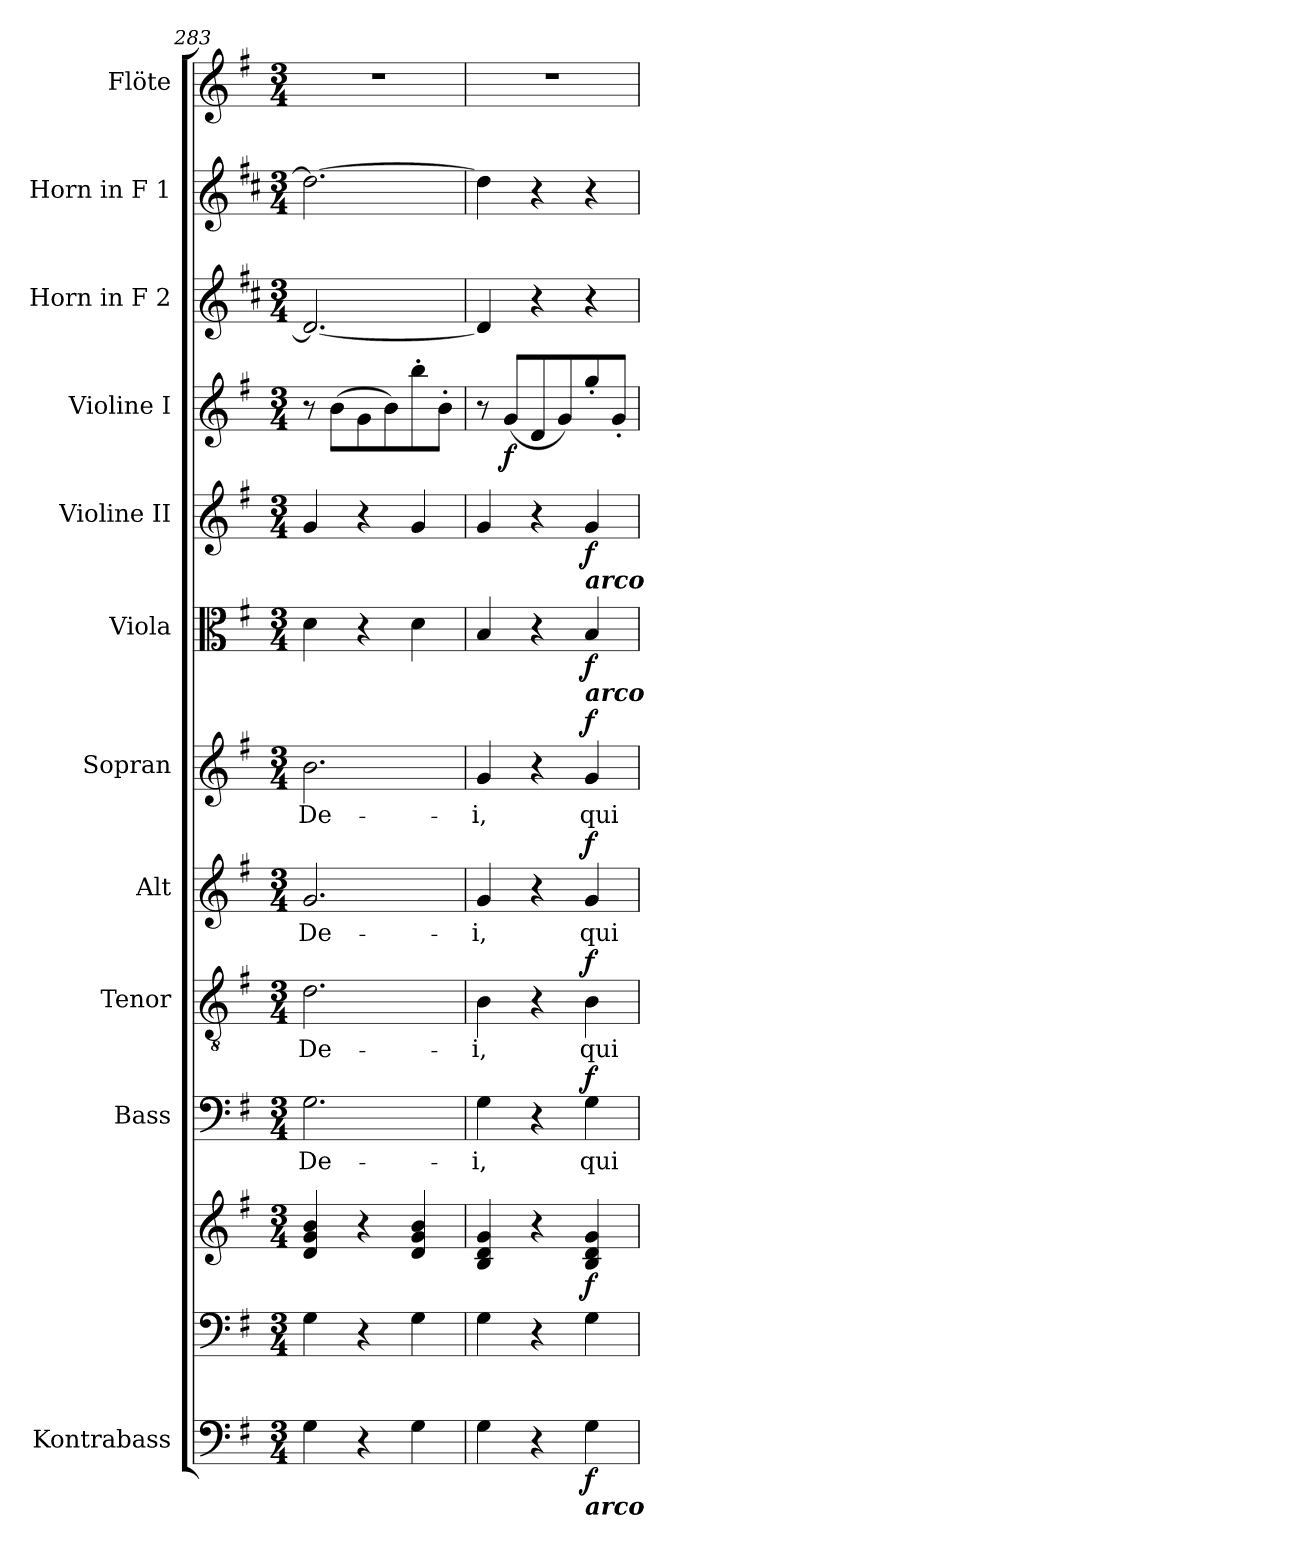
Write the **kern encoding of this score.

**kern	**dynam	**kern	**kern	**dynam	**kern	**text	**dynam	**kern	**text	**dynam	**kern	**text	**dynam	**kern	**text	**dynam	**kern	**dynam	**kern	**dynam	**kern	**dynam	**kern	**kern	**kern
*part12	*part12	*part11	*part11	*part11	*part10	*part10	*part10	*part9	*part9	*part9	*part8	*part8	*part8	*part7	*part7	*part7	*part6	*part6	*part5	*part5	*part4	*part4	*part3	*part2	*part1
*staff13	*staff13	*staff12	*staff11	*staff11/12	*staff10	*staff10	*staff10	*staff9	*staff9	*staff9	*staff8	*staff8	*staff8	*staff7	*staff7	*staff7	*staff6	*staff6	*staff5	*staff5	*staff4	*staff4	*staff3	*staff2	*staff1
*I"Kontrabass	*	*	*	*	*I"Bass	*	*	*I"Tenor	*	*	*I"Alt	*	*	*I"Sopran	*	*	*I"Viola	*	*I"Violine II	*	*I"Violine I	*	*I"Horn in F 2	*I"Horn in F 1	*I"Flöte
*I'Kb.	*	*	*	*	*I'B.	*	*	*I'T.	*	*	*I'A.	*	*	*I'S.	*	*	*I'Vla.	*	*I'Vl. II	*	*I'Vl. I	*	*	*	*I'Fl.
*clefF4	*	*clefF4	*clefG2	*	*clefF4	*	*	*clefGv2	*	*	*clefG2	*	*	*clefG2	*	*	*clefC3	*	*clefG2	*	*clefG2	*	*clefG2	*clefG2	*clefG2
*ITrd7c12	*	*	*	*	*	*	*	*	*	*	*	*	*	*	*	*	*	*	*	*	*	*	*ITrd4c7	*ITrd4c7	*
*k[f#]	*	*k[f#]	*k[f#]	*	*k[f#]	*	*	*k[f#]	*	*	*k[f#]	*	*	*k[f#]	*	*	*k[f#]	*	*k[f#]	*	*k[f#]	*	*k[f#]	*k[f#]	*k[f#]
*G:	*	*G:	*G:	*	*G:	*	*	*G:	*	*	*G:	*	*	*G:	*	*	*G:	*	*G:	*	*G:	*	*G:	*G:	*G:
*M3/4	*	*M3/4	*M3/4	*	*M3/4	*	*	*M3/4	*	*	*M3/4	*	*	*M3/4	*	*	*M3/4	*	*M3/4	*	*M3/4	*	*M3/4	*M3/4	*M3/4
=283	=283	=283	=283	=283	=283	=283	=283	=283	=283	=283	=283	=283	=283	=283	=283	=283	=283	=283	=283	=283	=283	=283	=283	=283	=283
!	!	!	!	!	!	!LO:LY:b	!	!	!LO:LY:b	!	!	!LO:LY:b	!	!	!LO:LY:b	!	!	!	!	!	!	!	!	!	!
4GG\	.	4G\	4d/ 4g/ 4b/	.	2.G\	De-	.	2.d\	De-	.	2.g/	De-	.	2.b\	De-	.	4d\	.	4g/	.	8r	.	2.G/_	2.g\_	2.r
.	.	.	.	.	.	.	.	.	.	.	.	.	.	.	.	.	.	.	.	.	(>8b\L	.	.	.	.
4r	.	4r	4r	.	.	.	.	.	.	.	.	.	.	.	.	.	4r	.	4r	.	8g\	.	.	.	.
.	.	.	.	.	.	.	.	.	.	.	.	.	.	.	.	.	.	.	.	.	8b\)	.	.	.	.
4GG\	.	4G\	4d/ 4g/ 4b/	.	.	.	.	.	.	.	.	.	.	.	.	.	4d\	.	4g/	.	8bb'>\	.	.	.	.
.	.	.	.	.	.	.	.	.	.	.	.	.	.	.	.	.	.	.	.	.	8b'>\J	.	.	.	.
=284	=284	=284	=284	=284	=284	=284	=284	=284	=284	=284	=284	=284	=284	=284	=284	=284	=284	=284	=284	=284	=284	=284	=284	=284	=284
!	!	!	!	!	!	!LO:LY:b	!	!	!LO:LY:b	!	!	!LO:LY:b	!	!	!LO:LY:b	!	!	!	!	!	!	!	!	!	!
4GG\	.	4G\	4B/ 4d/ 4g/	.	4G\	-i,	.	4B\	-i,	.	4g/	-i,	.	4g/	-i,	.	4B/	.	4g/	.	8r	.	4G/]	4g\]	2.r
!	!	!	!	!	!	!	!	!	!	!	!	!	!	!	!	!	!	!	!	!	!	!LO:DY:b	!	!	!
.	.	.	.	.	.	.	.	.	.	.	.	.	.	.	.	.	.	.	.	.	(<8g/L	f	.	.	.
4r	.	4r	4r	.	4r	.	.	4r	.	.	4r	.	.	4r	.	.	4r	.	4r	.	8d/	.	4r	4r	.
.	.	.	.	.	.	.	.	.	.	.	.	.	.	.	.	.	.	.	.	.	8g/)	.	.	.	.
!	!	!	!	!	!	!	!	!	!	!	!	!	!	!	!	!	!	!	!LO:TX:b:Bi:t=arco	!	!	!	!	!	!
!	!	!	!	!	!	!	!	!	!	!	!	!	!	!	!	!	!LO:TX:b:Bi:t=arco	!	!	!	!	!	!	!	!
!LO:TX:b:Bi:t=arco	!	!	!	!	!	!	!	!	!	!	!	!	!	!	!	!	!	!	!	!	!	!	!	!	!
!	!LO:DY:b	!	!	!LO:DY:b	!	!LO:LY:b	!LO:DY:a	!	!LO:LY:b	!LO:DY:a	!	!LO:LY:b	!LO:DY:a	!	!LO:LY:b	!LO:DY:a	!	!LO:DY:b	!	!LO:DY:b	!	!	!	!	!
4GG\	f	4G\	4B/ 4d/ 4g/	f	4G\	qui	f	4B\	qui	f	4g/	qui	f	4g/	qui	f	4B/	f	4g/	f	8gg'</	.	4r	4r	.
.	.	.	.	.	.	.	.	.	.	.	.	.	.	.	.	.	.	.	.	.	8g'</J	.	.	.	.
=	=	=	=	=	=	=	=	=	=	=	=	=	=	=	=	=	=	=	=	=	=	=	=	=	=
*-	*-	*-	*-	*-	*-	*-	*-	*-	*-	*-	*-	*-	*-	*-	*-	*-	*-	*-	*-	*-	*-	*-	*-	*-	*-
